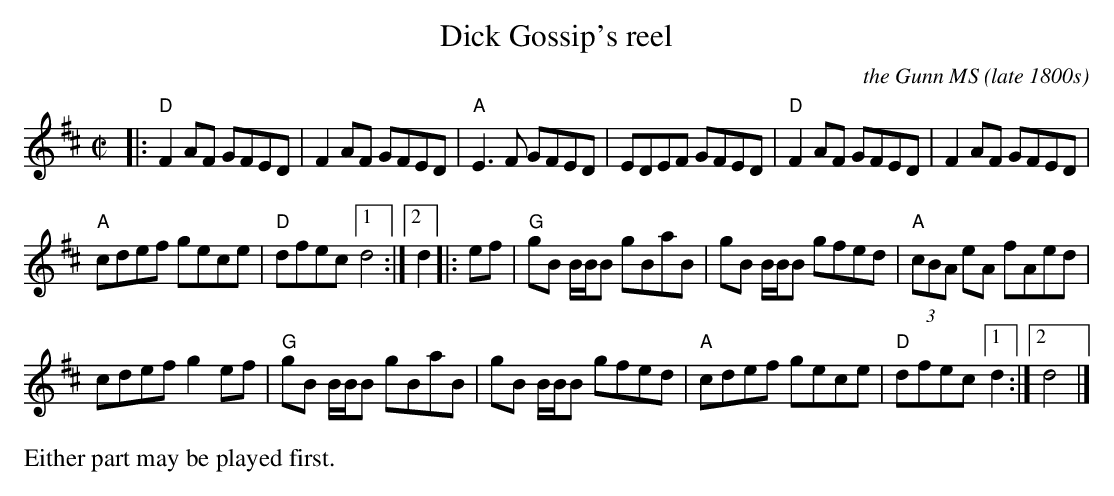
X:1
T: Dick Gossip's reel
O: the Gunn MS (late 1800s)
M: C|
L: 1/8
K: D
|:\
"D"F2AF GFED | F2AF GFED | "A"E3F GFED | EDEF GFED |\
"D"F2AF GFED | F2AF GFED |
"A"cdef gece | "D"dfec [1 d4 :|[2 d2 |: ef |\
"G"gB B/B/B gBaB | gB B/B/B gfed | "A"(3cBA eA fAed |
cdef g2ef |\
"G"gB B/B/B gBaB | gB B/B/B gfed | "A"cdef gece | "D"dfec [1 d2 :|2 d4 |]
